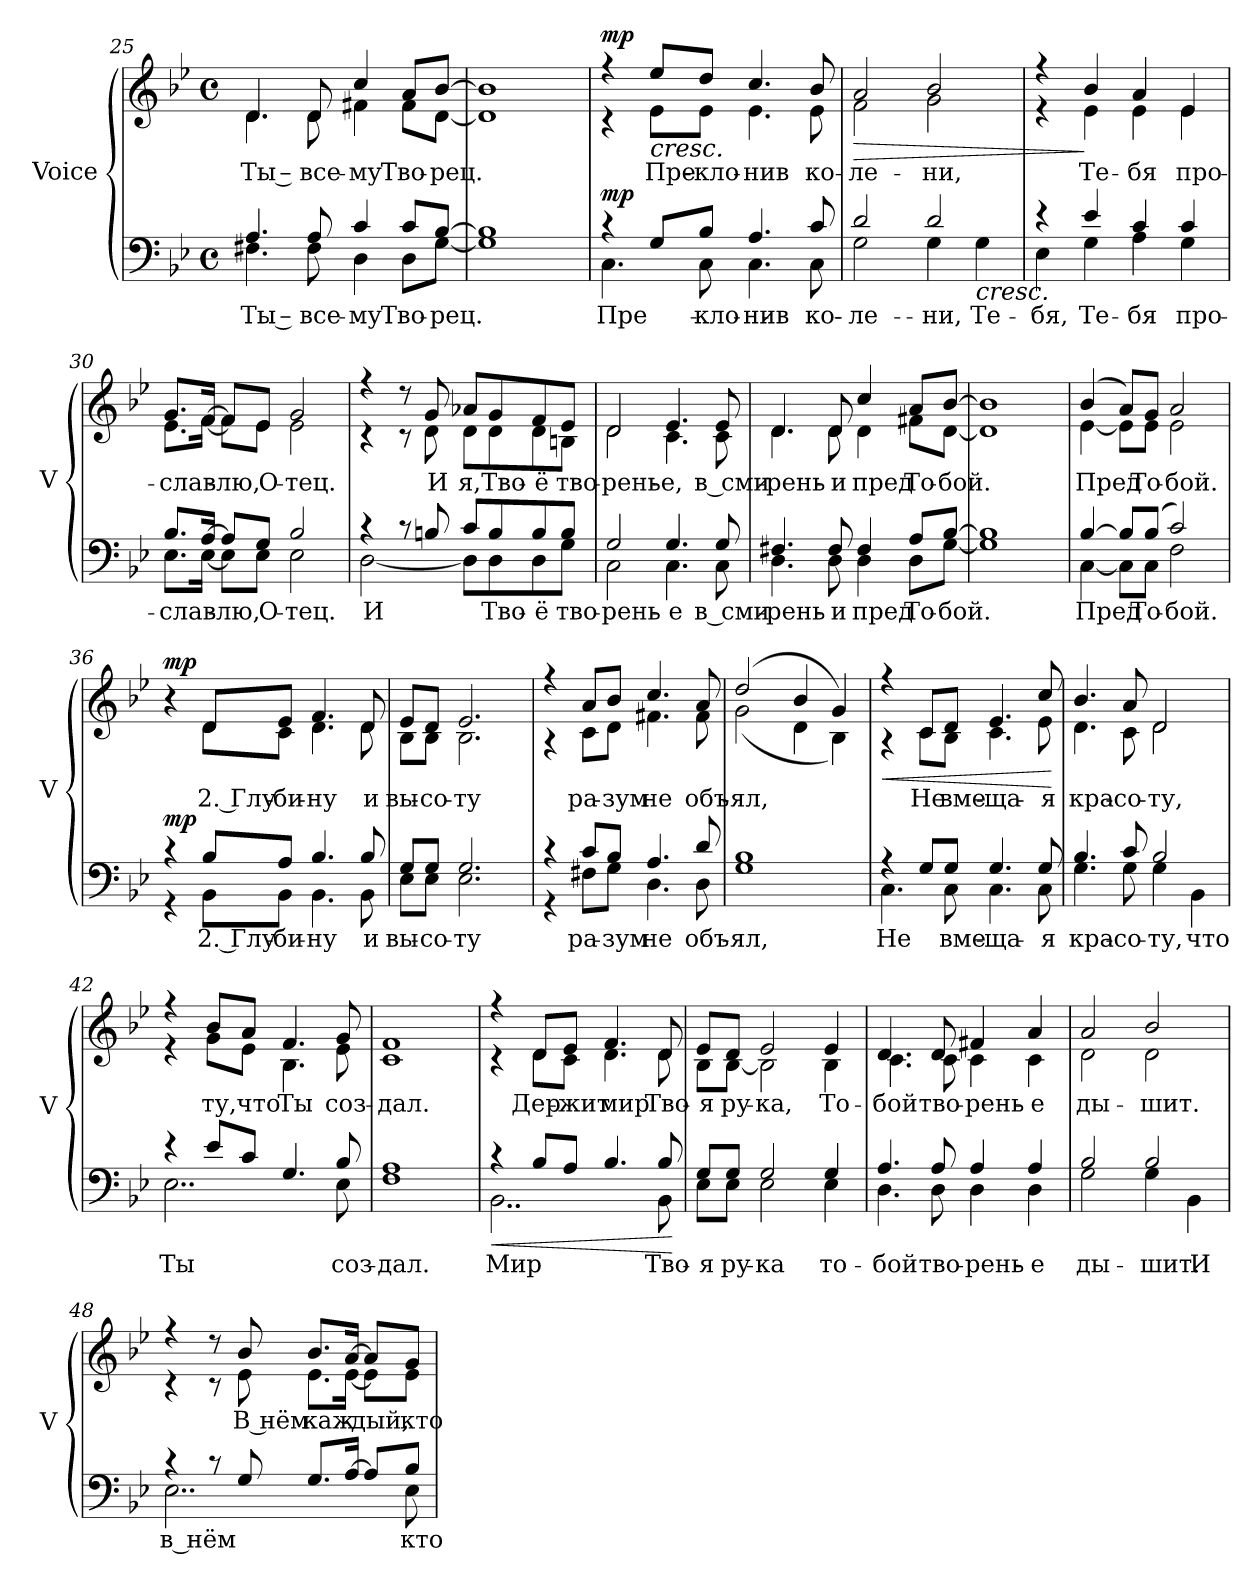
**kern	**text	**dynam	**kern	**text	**dynam
*part2	*part2	*part2	*part1	*part1	*part1
*staff2	*staff2	*staff2	*staff1	*staff1	*staff1
*I"Voice	*	*	*I"Voice	*	*
*I'V	*	*	*I'V	*	*
*clefF4	*	*	*clefG2	*	*
*k[b-e-]	*	*	*k[b-e-]	*	*
*M4/4	*	*	*M4/4	*	*
*met(c)	*	*	*met(c)	*	*
=25	=25	=25	=25	=25	=25
*^	*	*	*	*	*
!	!	!LO:LY:b	!	!	!LO:LY:b	!
*	*	*	*	*^	*	*
4.A/	4.F#X\	Ты –	.	4.d/	4.d\	Ты –	.
!	!	!LO:LY:b	!	!	!	!LO:LY:b	!
8A/	8F#\	все-	.	8d/	8d\	все-	.
!	!	!LO:LY:b	!	!	!	!LO:LY:b	!
4c/	4D\	-му	.	4cc/	4f#X\	-му	.
!	!	!LO:LY:b	!	!	!	!LO:LY:b	!
8c/L	8D\L	Тво-	.	8a/L	8f#\L	Тво-	.
!	!	!LO:LY:b	!	!	!	!LO:LY:b	!
[8B-/J	[8G\J	-рец.	.	[8b-/J	[8d\J	-рец.	.
!!LO:LB:g=z	!!
=26	=26	=26	=26	=26	=26	=26	=26
1B-]	1G]	.	.	1b-]	1d]	.	.
=27	=27	=27	=27	=27	=27	=27	=27
!	!	!LO:LY:b	!LO:DY:b	!	!	!	!LO:DY:b
4r	4.C\	Пре-	mp	4r	4r	.	mp
!	!	!	!	!	!	!LO:LY:b	!LO:HP:b
8G/L	.	.	.	8ee-/L	8e-\L	Пре-	<
!	!	!LO:LY:b	!	!	!	!LO:LY:b	!
8B-/J	8C\	-кло-	.	8dd/J	8e-\J	-кло-	.
!	!	!LO:LY:b	!	!	!	!LO:LY:b	!
4.A/	4.C\	-нив	.	4.cc/	4.e-\	-нив	.
!	!	!LO:LY:b	!	!	!	!LO:LY:b	!
8c/	8C\	ко-	.	8b-/	8e-\	ко-	.
=28	=28	=28	=28	=28	=28	=28	=28
!	!	!LO:LY:b	!	!	!	!LO:LY:b	!LO:HP:b
2d/	2G\	-ле-	.	2a/	2f\	-ле-	>
!	!	!LO:LY:b	!	!	!	!LO:LY:b	!
2d/	4G\	-ни,	.	2b-/	2g\	-ни,	[
!	!	!LO:LY:b	!LO:HP:b	!	!	!	!
.	4G\	Те-	<	.	.	.	.
=29	=29	=29	=29	=29	=29	=29	=29
!	!	!LO:LY:b	!	!	!	!	!
4r	4E-\	-бя,	.	4r	4r	.	.
!	!	!LO:LY:b	!	!	!	!LO:LY:b	!
4e-/	4G\	Те-	.	4b-/	4e-\	Те-	]
!	!	!LO:LY:b	!	!	!	!LO:LY:b	!
4c/	4A\	-бя	.	4a/	4e-\	-бя	.
!	!	!LO:LY:b	!	!	!	!LO:LY:b	!
4c/	4G\	про-	.	4e-/	4e-\	про-	.
=30	=30	=30	=30	=30	=30	=30	=30
!	!	!LO:LY:b	!	!	!	!LO:LY:b	!
8.B-/L	8.E-\L	-слав-	.	8.g/L	8.e-\L	-слав-	.
[>16A/Jk	[<16E-\Jk	.	.	[>16f/Jk	[<16f\Jk	.	.
!	!	!LO:LY:b	!	!	!	!LO:LY:b	!
8A/L]	8E-\L]	-лю,	.	8f/L]	8f\L]	-лю,	.
!	!	!LO:LY:b	!	!	!	!LO:LY:b	!
8G/J	8E-\J	О-	.	8e-/J	8e-\J	О-	.
!	!	!LO:LY:b	!	!	!	!LO:LY:b	!
2B-/	2E-\	-тец.	.	2g/	2e-\	-тец.	.
!!LO:LB:g=z	!!
=31	=31	=31	=31	=31	=31	=31	=31
!	!	!LO:LY:b	!	!	!	!	!
4r	[<2D\	И	.	4r	4r	.	.
8r	.	.	.	8r	8r	.	.
!	!	!	!	!	!	!LO:LY:b	!
8Bn/	.	.	.	8g/	8d\	И	.
!	!	!	!	!	!	!LO:LY:b	!
8c/L	8D\L]	.	.	8a-X/L	8d\L	я,	.
!	!	!LO:LY:b	!	!	!	!LO:LY:b	!
8B/	8D\	Тво-	.	8g/	8d\	Тво-	.
!	!	!LO:LY:b	!	!	!	!LO:LY:b	!
8B/	8D\	-ё	.	8f/	8d\	-ё	.
!	!	!LO:LY:b	!	!	!	!LO:LY:b	!
8B/J	8G\J	тво-	.	8e-/J	8Bn\J	тво-	.
=32	=32	=32	=32	=32	=32	=32	=32
!	!	!LO:LY:b	!	!	!	!LO:LY:b	!
2G/	2C\	-рень-	.	2d/	2d\	-рень-	.
!	!	!LO:LY:b	!	!	!	!LO:LY:b	!
4.G/	4.C\	-е	.	4.e-/	4.c\	-е,	.
!	!	!LO:LY:b	!	!	!	!LO:LY:b	!
8G/	8C\	в сми-	.	8e-/	8c\	в сми-	.
=33	=33	=33	=33	=33	=33	=33	=33
!	!	!LO:LY:b	!	!	!	!LO:LY:b	!
4.F#X/	4.D\	-рень-	.	4.d/	4.d\	-рень-	.
!	!	!LO:LY:b	!	!	!	!LO:LY:b	!
8F#/	8D\	-и	.	8d/	8d\	-и	.
!	!	!LO:LY:b	!	!	!	!LO:LY:b	!
4F#/	4D\	пред	.	4cc/	4d\	пред	.
!	!	!LO:LY:b	!	!	!	!LO:LY:b	!
8A/L	8D\L	То-	.	8a/L	8f#X\L	То-	.
!	!	!LO:LY:b	!	!	!	!LO:LY:b	!
[8B-/J	[8G\J	-бой.	.	[8b-/J	[8d\J	-бой.	.
=34	=34	=34	=34	=34	=34	=34	=34
1B-]	1G]	.	.	1b-]	1d]	.	.
=35	=35	=35	=35	=35	=35	=35	=35
!	!	!LO:LY:b	!	!	!	!LO:LY:b	!
[>4B-/	[<4C\	Пред	.	(4b-/	[<4e-\	Пред	.
8B-/L]	8C\L]	.	.	8a/L)	8e-\L]	.	.
!	!	!LO:LY:b	!	!	!	!LO:LY:b	!
(>8B-/J	8C\J	То-	.	8g/J	8e-\J	То-	.
!	!	!LO:LY:b	!	!	!	!LO:LY:b	!
2c/)	2F\	-бой.	.	2a/	2e-\	-бой.	.
!!LO:PB:g=z	!!
=36	=36	=36	=36	=36	=36	=36	=36
!	!	!	!LO:DY:b	!	!	!	!LO:DY:b
4r	4r	.	mp	4r	4ryy	.	mp
!	!	!LO:LY:b	!	!	!	!LO:LY:b	!
8B-/L	8BB-\L	2. Глу-	.	8d/L	8d\L	2. Глу-	.
!	!	!LO:LY:b	!	!	!	!LO:LY:b	!
8A/J	8BB-\J	-би-	.	8e-/J	8c\J	-би-	.
!	!	!LO:LY:b	!	!	!	!LO:LY:b	!
4.B-/	4.BB-\	-ну	.	4.f/	4.d\	-ну	.
!	!	!LO:LY:b	!	!	!	!LO:LY:b	!
8B-/	8BB-\	и	.	8d/	8d\	и	.
=37	=37	=37	=37	=37	=37	=37	=37
!	!	!LO:LY:b	!	!	!	!LO:LY:b	!
8G/L	8E-\L	вы-	.	8e-/L	8B-\L	вы-	.
!	!	!LO:LY:b	!	!	!	!LO:LY:b	!
8G/J	8E-\J	-со-	.	8d/J	8B-\J	-со-	.
!	!	!LO:LY:b	!	!	!	!LO:LY:b	!
2.G/	2.E-\	-ту	.	2.e-/	2.B-\	-ту	.
=38	=38	=38	=38	=38	=38	=38	=38
4r	4r	.	.	4r	4r	.	.
!	!	!LO:LY:b	!	!	!	!LO:LY:b	!
8c/L	8F#X\L	ра-	.	8a/L	8c\L	ра-	.
!	!	!LO:LY:b	!	!	!	!LO:LY:b	!
8B-/J	8G\J	-зум	.	8b-/J	8d\J	-зум	.
!	!	!LO:LY:b	!	!	!	!LO:LY:b	!
4.A/	4.D\	не	.	4.cc/	4.f#X\	не	.
!	!	!LO:LY:b	!	!	!	!LO:LY:b	!
8d/	8D\	объ-	.	8a/	8f#\	объ-	.
=39	=39	=39	=39	=39	=39	=39	=39
!	!	!LO:LY:b	!	!	!	!LO:LY:b	!
*v	*v	*	*	*	*	*	*
1G 1B-	ял,	.	(>2dd/	(<2g\	-ял,	.
.	.	.	4b-/	4d\	.	.
.	.	.	4g/)	4B-\)	.	.
!!LO:LB:g=z	!!
=40	=40	=40	=40	=40	=40	=40
*^	*	*	*	*	*	*
!	!	!LO:LY:b	!	!	!	!	!LO:HP:b
4r	4.C\	-Не	.	4r	4r	.	<
!	!	!	!	!	!	!LO:LY:b	!
8G/L	.	.	.	8c/L	8c\L	Не	.
!	!	!LO:LY:b	!	!	!	!LO:LY:b	!
8G/J	8C\	вме-	.	8d/J	8B-\J	вме-	.
!	!	!LO:LY:b	!	!	!	!LO:LY:b	!
4.G/	4.C\	-ща-	.	4.e-/	4.c\	-ща-	.
!	!	!LO:LY:b	!	!	!	!LO:LY:b	!
8G/	8C\	-я	.	8cc/	8e-\	-я	.
*v	*v	*	*	*	*	*	*
*	*	*	*v	*v	*	*
.	.	.	.	.	[
=41	=41	=41	=41	=41	=41
*^	*	*	*	*	*
!	!	!LO:LY:b	!	!	!LO:LY:b	!
*	*	*	*	*^	*	*
4.B-/	4.G\	кра-	.	4.b-/	4.d\	кра-	.
!	!	!LO:LY:b	!	!	!	!LO:LY:b	!
8c/	8G\	-со-	.	8a/	8c\	-со-	.
!	!	!LO:LY:b	!	!	!	!LO:LY:b	!
2B-/	4G\	-ту,	.	2d/	2d\	-ту,	.
!	!	!LO:LY:b	!	!	!	!	!
.	4BB-\	что	.	.	.	.	.
=42	=42	=42	=42	=42	=42	=42	=42
!	!	!LO:LY:b	!	!	!	!	!
4r	2..E-\	Ты	.	4r	4r	.	.
!	!	!	!	!	!	!LO:LY:b	!
8e-/L	.	.	.	8b-/L	8g\L	ту,	.
!	!	!	!	!	!	!LO:LY:b	!
8c/J	.	.	.	8a/J	8e-\J	что	.
!	!	!	!	!	!	!LO:LY:b	!
4.G/	.	.	.	4.f/	4.B-\	Ты	.
!	!	!LO:LY:b	!	!	!	!LO:LY:b	!
8B-/	8E-\	соз-	.	8g/	8e-\	соз-	.
=43	=43	=43	=43	=43	=43	=43	=43
!	!	!LO:LY:b	!	!	!	!LO:LY:b	!
*v	*v	*	*	*	*	*	*
1F 1A	дал.	.	1f	1c	-дал.	.
!!LO:LB:g=z	!!
=44	=44	=44	=44	=44	=44	=44
!	!LO:LY:b	!LO:HP:b	!	!	!	!
*^	*	*	*	*	*	*
4r	2..BB-\	-Мир	<	4r	4r	.	.
!	!	!	!	!	!	!LO:LY:b	!
8B-/L	.	.	.	8d/L	8d\L	Дер-	.
!	!	!	!	!	!	!LO:LY:b	!
8A/J	.	.	.	8e-/J	8c\J	-жит	.
!	!	!	!	!	!	!LO:LY:b	!
4.B-/	.	.	.	4.f/	4.d\	мир	.
!	!	!LO:LY:b	!	!	!	!LO:LY:b	!
8B-/	8BB-\	Тво-	.	8d/	8d\	Тво-	.
*v	*v	*	*	*	*	*	*
*	*	*	*v	*v	*	*
.	.	[	.	.	.
=45	=45	=45	=45	=45	=45
*^	*	*	*	*	*
!	!	!LO:LY:b	!	!	!LO:LY:b	!
*	*	*	*	*^	*	*
8G/L	8E-\L	-я	.	8e-/L	8B-\L	-я	.
!	!	!LO:LY:b	!	!	!	!LO:LY:b	!
8G/J	8E-\J	ру-	.	8d/J	[<8B-\J	ру-	.
!	!	!LO:LY:b	!	!	!	!LO:LY:b	!
2G/	2E-\	-ка	.	2e-/	2B-\]	-ка,	.
!	!	!LO:LY:b	!	!	!	!LO:LY:b	!
4G/	4E-\	то-	.	4e-/	4B-\	То-	.
=46	=46	=46	=46	=46	=46	=46	=46
!	!	!LO:LY:b	!	!	!	!LO:LY:b	!
4.A/	4.D\	-бой	.	4.d/	4.c\	-бой	.
!	!	!LO:LY:b	!	!	!	!LO:LY:b	!
8A/	8D\	тво-	.	8d/	8c\	тво-	.
!	!	!LO:LY:b	!	!	!	!LO:LY:b	!
4A/	4D\	-рень-	.	4f#X/	4c\	-рень-	.
!	!	!LO:LY:b	!	!	!	!LO:LY:b	!
4A/	4D\	-е	.	4a/	4c\	-е	.
=47	=47	=47	=47	=47	=47	=47	=47
!	!	!LO:LY:b	!	!	!	!LO:LY:b	!
2B-/	2G\	ды-	.	2a/	2d\	ды-	.
!	!	!LO:LY:b	!	!	!	!LO:LY:b	!
2B-/	4G\	-шит.	.	2b-/	2d\	-шит.	.
!	!	!LO:LY:b	!	!	!	!	!
.	4BB-\	И	.	.	.	.	.
!!LO:LB:g=z	!!
=48	=48	=48	=48	=48	=48	=48	=48
!	!	!LO:LY:b	!	!	!	!	!
4r	2..E-\	в нём	.	4r	4r	.	.
8r	.	.	.	8r	8r	.	.
!	!	!	!	!	!	!LO:LY:b	!
8G/	.	.	[	8b-/	8e-\	В нём	.
!	!	!	!	!	!	!LO:LY:b	!
8.G/L	.	.	.	8.b-/L	8.e-\L	каж-	.
[>16A/Jk	.	.	.	[>16a/Jk	[<16e-\Jk	.	.
!	!	!	!	!	!	!LO:LY:b	!
8A/L]	.	.	.	8a/L]	8e-\L]	-дый,	.
!	!	!LO:LY:b	!	!	!	!LO:LY:b	!
8B-/J	8E-\	кто	.	8g/J	8e-\J	кто	.
*v	*v	*	*	*	*	*	*
*	*	*	*v	*v	*	*
=	=	=	=	=	=
*-	*-	*-	*-	*-	*-
